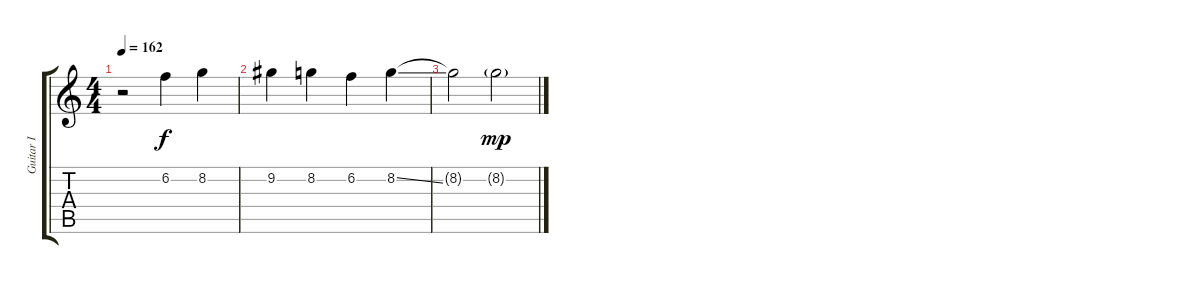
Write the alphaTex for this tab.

\track ("Guitar I" "Guitar I") {instrument distortionguitar}
\staff {score tabs}
\tuning (E4 B3 G3 D3 A2 E2) {hide}
\ts (4 4)
\tempo 162
\clef g2
\ks c
r.2{dy f} 6.2.4 8.2.4 |
9.2.4 8.2.4 6.2.4 8.2{ss}.4 |
8.2{t}.2 8.2{g}.2{dy mp}
